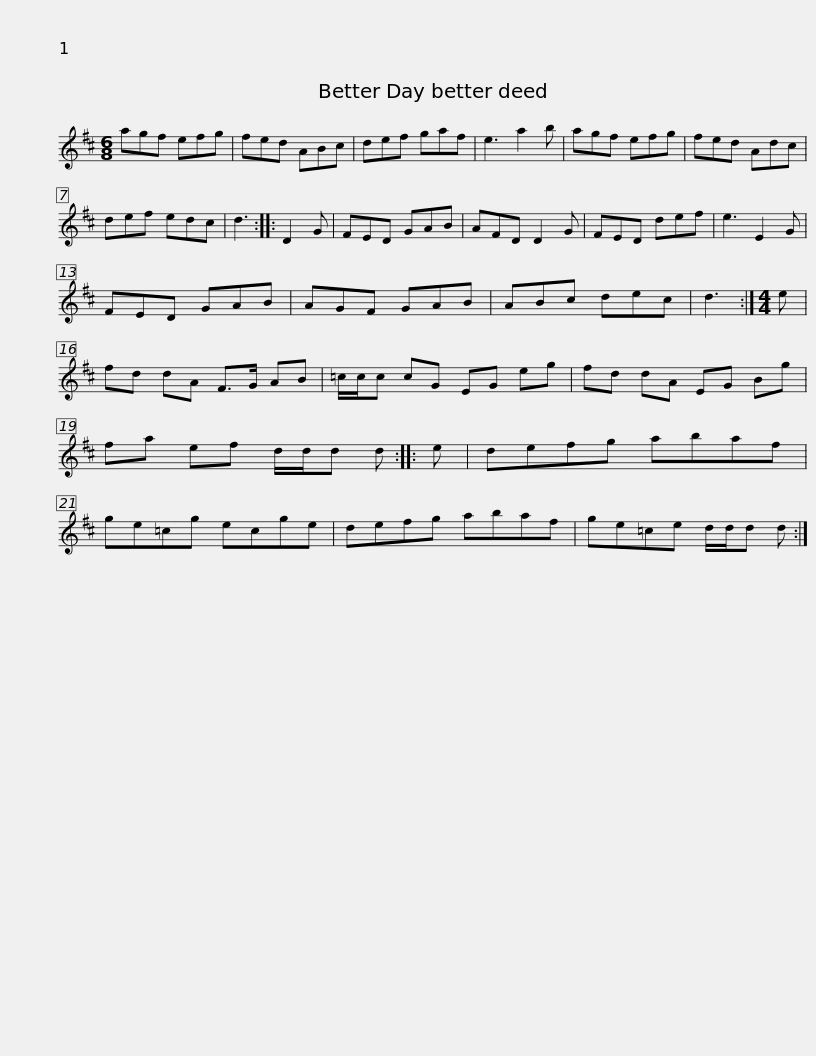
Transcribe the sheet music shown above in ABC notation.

X:1
L:1/8
M:6/8
I:linebreak $
K:D
V:1 treble
V:1
 agf efg | fed ABc | def gaf | e3 a2 b | agf efg | %5
 fed Adc | def edc | d3 ::$ D2 G | FED GAB | %10
 AFD D2 G | FED def | e3 E2 G | FED GAB | AGF GAB | %15
 ABc dec |$ d3 :|[M:4/4] e | fd dA F>G AB | =c/c/c cG EG eg | %20
 fd dA EG Bg | fa ef d/d/d d :: e |$ defg abaf | ge=cg ecge | %25
 defg abaf | ge=ce d/d/d d :| %27
